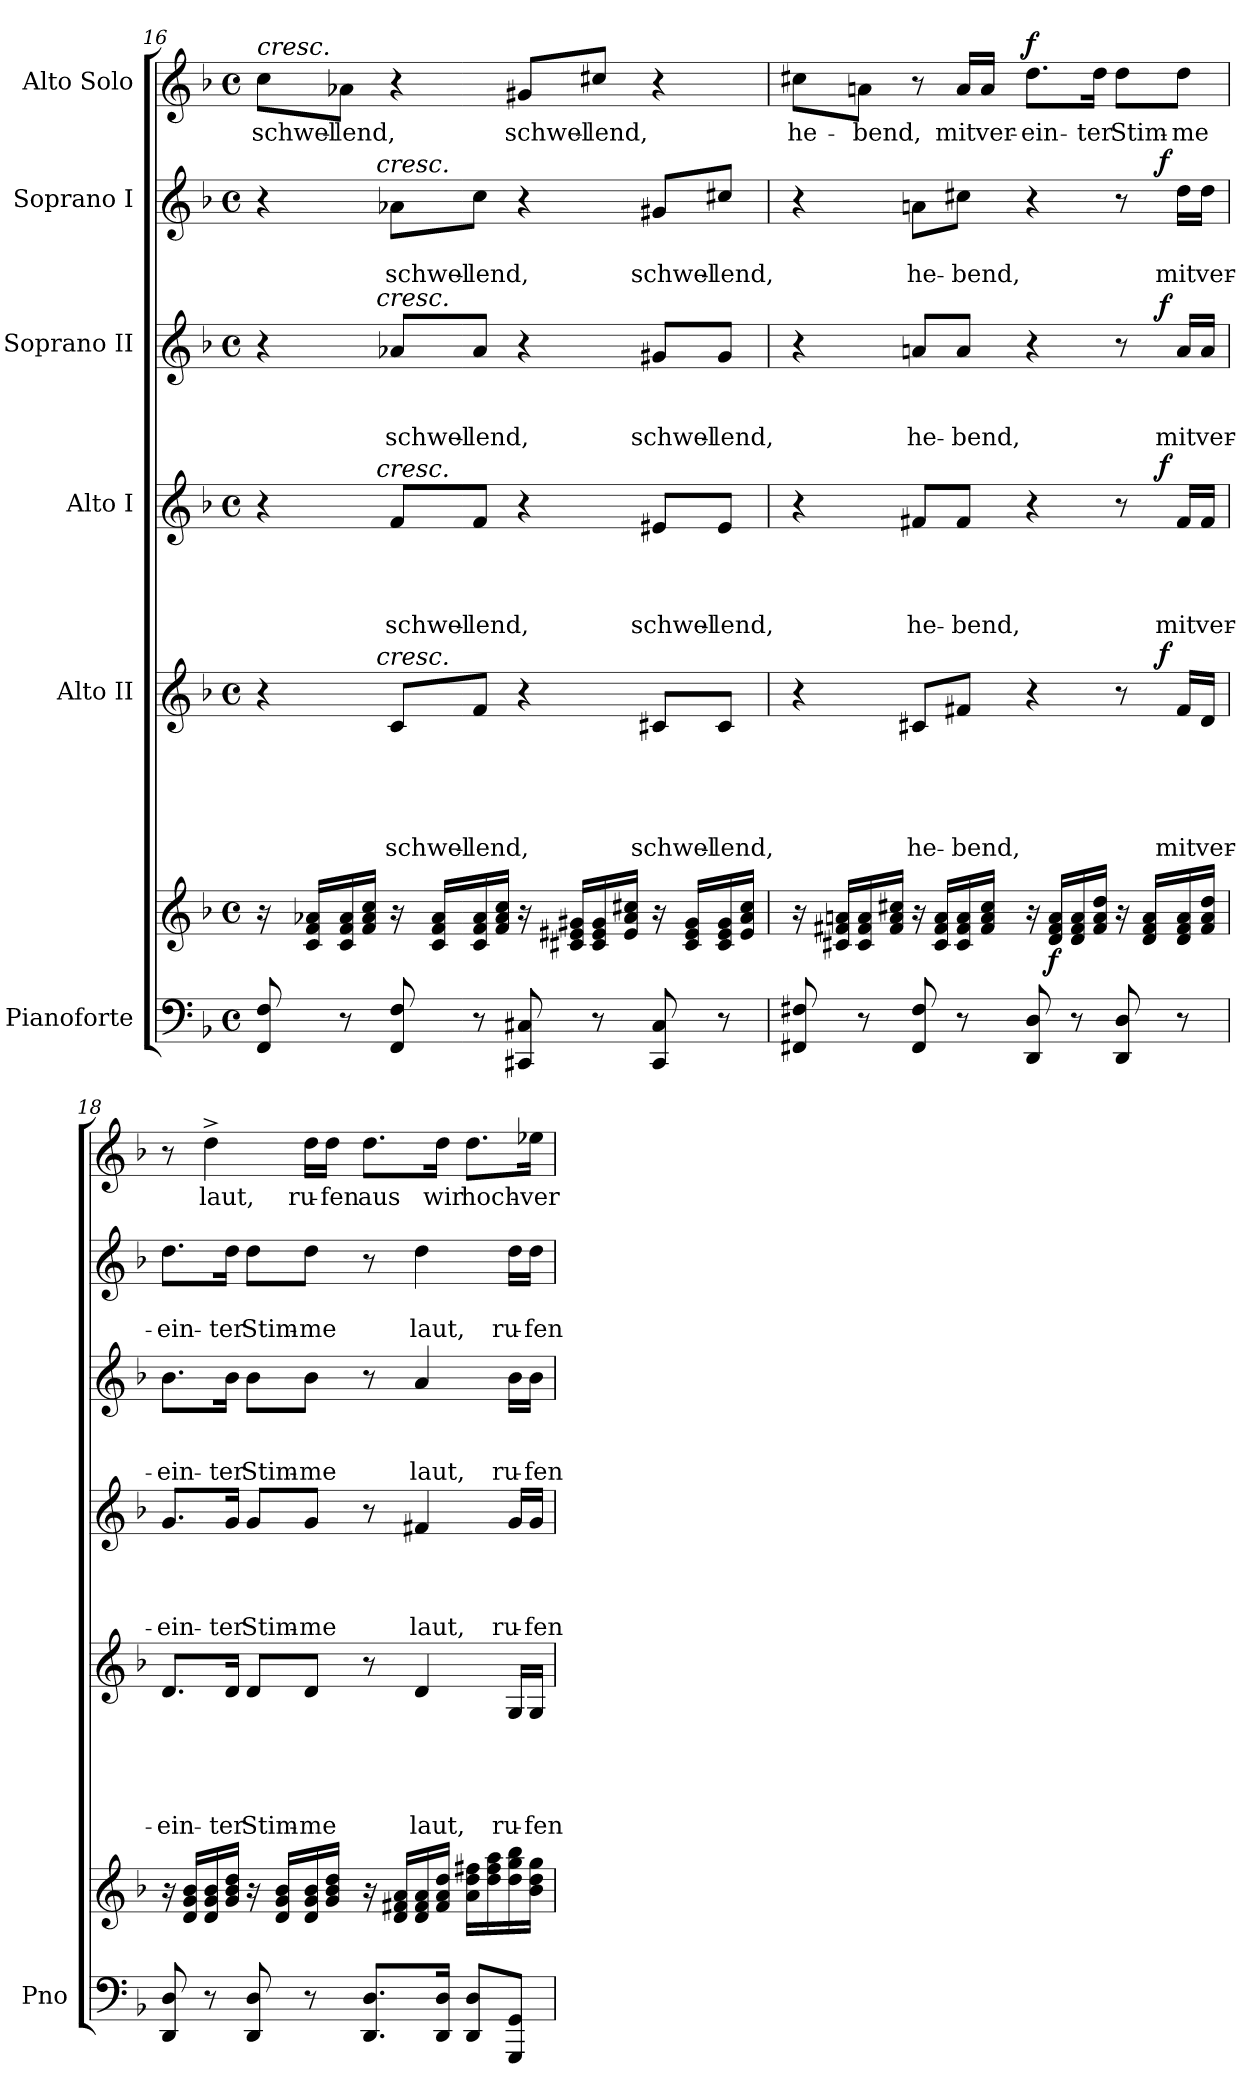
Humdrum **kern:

**kern	**kern	**dynam	**kern	**text	**text	**text	**text	**text	**dynam	**kern	**text	**text	**text	**text	**dynam	**kern	**text	**text	**text	**dynam	**kern	**text	**text	**dynam	**kern	**text	**dynam
*part6	*part6	*part6	*part5	*part5	*part5	*part5	*part5	*part5	*part5	*part4	*part4	*part4	*part4	*part4	*part4	*part3	*part3	*part3	*part3	*part3	*part2	*part2	*part2	*part2	*part1	*part1	*part1
*staff7	*staff6	*staff6/7	*staff5	*staff5	*staff5	*staff5	*staff5	*staff5	*staff5	*staff4	*staff4	*staff4	*staff4	*staff4	*staff4	*staff3	*staff3	*staff3	*staff3	*staff3	*staff2	*staff2	*staff2	*staff2	*staff1	*staff1	*staff1
*I"Pianoforte	*	*	*I"Alto II	*	*	*	*	*	*	*I"Alto I	*	*	*	*	*	*I"Soprano II	*	*	*	*	*I"Soprano I	*	*	*	*I"Alto Solo	*	*
*I'Pno	*	*	*	*	*	*	*	*	*	*	*	*	*	*	*	*	*	*	*	*	*	*	*	*	*	*	*
*clefF4	*clefG2	*	*clefG2	*	*	*	*	*	*	*clefG2	*	*	*	*	*	*clefG2	*	*	*	*	*clefG2	*	*	*	*clefG2	*	*
*k[b-]	*k[b-]	*	*k[b-]	*	*	*	*	*	*	*k[b-]	*	*	*	*	*	*k[b-]	*	*	*	*	*k[b-]	*	*	*	*k[b-]	*	*
*F:	*F:	*	*F:	*	*	*	*	*	*	*F:	*	*	*	*	*	*F:	*	*	*	*	*F:	*	*	*	*F:	*	*
*M4/4	*M4/4	*	*M4/4	*	*	*	*	*	*	*M4/4	*	*	*	*	*	*M4/4	*	*	*	*	*M4/4	*	*	*	*M4/4	*	*
*met(c)	*met(c)	*	*met(c)	*	*	*	*	*	*	*met(c)	*	*	*	*	*	*met(c)	*	*	*	*	*met(c)	*	*	*	*met(c)	*	*
=16	=16	=16	=16	=16	=16	=16	=16	=16	=16	=16	=16	=16	=16	=16	=16	=16	=16	=16	=16	=16	=16	=16	=16	=16	=16	=16	=16
!	!	!	!	!	!	!	!	!	!	!	!	!	!	!	!	!	!	!	!	!	!	!	!	!	!LO:TX:a:i:t=cresc.	!	!
*	*	*	*^	*	*	*	*	*	*	*^	*	*	*	*	*	*^	*	*	*	*	*^	*	*	*	*	*	*
8FF/ 8F/	16r	.	4r	8..ryy	.	.	.	.	.	.	4r	8..ryy	.	.	.	.	.	4r	8..ryy	.	.	.	.	4r	8..ryy	.	.	.	8cc\L	schwel-	.
.	16c/ 16f/ 16a-X/LL	.	.	.	.	.	.	.	.	.	.	.	.	.	.	.	.	.	.	.	.	.	.	.	.	.	.	.	.	.	.
8r	16c/ 16f/ 16a-/	.	.	.	.	.	.	.	.	.	.	.	.	.	.	.	.	.	.	.	.	.	.	.	.	.	.	.	8a-X\J	-lend,	.
.	16f/ 16a-/ 16cc/JJ	.	.	.	.	.	.	.	.	.	.	.	.	.	.	.	.	.	.	.	.	.	.	.	.	.	.	.	.	.	.
!	!	!	!	!	!	!	!	!	!	!	!	!	!	!	!	!	!	!	!	!	!	!	!	!	!LO:TX:a:i:t=cresc.	!	!	!	!	!	!
!	!	!	!	!	!	!	!	!	!	!	!	!	!	!	!	!	!	!	!LO:TX:a:i:t=cresc.	!	!	!	!	!	!	!	!	!	!	!	!
!	!	!	!	!	!	!	!	!	!	!	!	!LO:TX:a:i:t=cresc.	!	!	!	!	!	!	!	!	!	!	!	!	!	!	!	!	!	!	!
!	!	!	!	!LO:TX:a:i:t=cresc.	!	!	!	!	!	!	!	!	!	!	!	!	!	!	!	!	!	!	!	!	!	!	!	!	!	!	!
.	.	.	.	2ryy	.	.	.	.	.	.	.	2ryy	.	.	.	.	.	.	2ryy	.	.	.	.	.	2ryy	.	.	.	.	.	.
8FF/ 8F/	16r	.	8c/L	.	.	.	.	.	schwel-	.	8f/L	.	.	.	.	schwel-	.	8a-X/L	.	.	.	schwel-	.	8a-X\L	.	.	schwel-	.	4r	.	.
.	16c/ 16f/ 16a-/LL	.	.	.	.	.	.	.	.	.	.	.	.	.	.	.	.	.	.	.	.	.	.	.	.	.	.	.	.	.	.
8r	16c/ 16f/ 16a-/	.	8f/J	.	.	.	.	.	-lend,	.	8f/J	.	.	.	.	-lend,	.	8a-/J	.	.	.	-lend,	.	8cc\J	.	.	-lend,	.	.	.	.
.	16f/ 16a-/ 16cc/JJ	.	.	.	.	.	.	.	.	.	.	.	.	.	.	.	.	.	.	.	.	.	.	.	.	.	.	.	.	.	.
8CC#X/ 8C#X/	16r	.	4r	.	.	.	.	.	.	.	4r	.	.	.	.	.	.	4r	.	.	.	.	.	4r	.	.	.	.	8g#X/L	schwel-	.
.	16c#X/ 16e#X/ 16g#X/LL	.	.	.	.	.	.	.	.	.	.	.	.	.	.	.	.	.	.	.	.	.	.	.	.	.	.	.	.	.	.
8r	16c#/ 16e#/ 16g#/	.	.	.	.	.	.	.	.	.	.	.	.	.	.	.	.	.	.	.	.	.	.	.	.	.	.	.	8cc#X/J	-lend,	.
.	16e#/ 16a-/ 16cc#X/JJ	.	.	.	.	.	.	.	.	.	.	.	.	.	.	.	.	.	.	.	.	.	.	.	.	.	.	.	.	.	.
.	.	.	.	4ryy	.	.	.	.	.	.	.	4ryy	.	.	.	.	.	.	4ryy	.	.	.	.	.	4ryy	.	.	.	.	.	.
8CC#/ 8C#/	16r	.	8c#X/L	.	.	.	.	.	schwel-	.	8e#X/L	.	.	.	.	schwel-	.	8g#X/L	.	.	.	schwel-	.	8g#X/L	.	.	schwel-	.	4r	.	.
.	16c#/ 16e#/ 16g#/LL	.	.	.	.	.	.	.	.	.	.	.	.	.	.	.	.	.	.	.	.	.	.	.	.	.	.	.	.	.	.
8r	16c#/ 16e#/ 16g#/	.	8c#/J	.	.	.	.	.	-lend,	.	8e#/J	.	.	.	.	-lend,	.	8g#/J	.	.	.	-lend,	.	8cc#X/J	.	.	-lend,	.	.	.	.
.	16e#/ 16a-/ 16cc#/JJ	.	.	.	.	.	.	.	.	.	.	.	.	.	.	.	.	.	.	.	.	.	.	.	.	.	.	.	.	.	.
.	.	.	.	32ryy	.	.	.	.	.	.	.	32ryy	.	.	.	.	.	.	32ryy	.	.	.	.	.	32ryy	.	.	.	.	.	.
!!LO:LB:g=z
=17	=17	=17	=17	=17	=17	=17	=17	=17	=17	=17	=17	=17	=17	=17	=17	=17	=17	=17	=17	=17	=17	=17	=17	=17	=17	=17	=17	=17	=17	=17	=17
8FF#X/ 8F#X/	16r	.	4r	2ryy	.	.	.	.	.	.	4r	2ryy	.	.	.	.	.	4r	2ryy	.	.	.	.	4r	2ryy	.	.	.	8cc#X\L	he-	.
.	16c#X/ 16f#X/ 16an/LL	.	.	.	.	.	.	.	.	.	.	.	.	.	.	.	.	.	.	.	.	.	.	.	.	.	.	.	.	.	.
8r	16c#/ 16f#/ 16a/	.	.	.	.	.	.	.	.	.	.	.	.	.	.	.	.	.	.	.	.	.	.	.	.	.	.	.	8an\J	-bend,	.
.	16f#/ 16a/ 16cc#X/JJ	.	.	.	.	.	.	.	.	.	.	.	.	.	.	.	.	.	.	.	.	.	.	.	.	.	.	.	.	.	.
8FF#/ 8F#/	16r	.	8c#X/L	.	.	.	.	.	he-	.	8f#X/L	.	.	.	.	he-	.	8an/L	.	.	.	he-	.	8an\L	.	.	he-	.	8r	.	.
.	16c#/ 16f#/ 16a/LL	.	.	.	.	.	.	.	.	.	.	.	.	.	.	.	.	.	.	.	.	.	.	.	.	.	.	.	.	.	.
8r	16c#/ 16f#/ 16a/	.	8f#X/J	.	.	.	.	.	-bend,	.	8f#/J	.	.	.	.	-bend,	.	8a/J	.	.	.	-bend,	.	8cc#X\J	.	.	-bend,	.	16a/LL	mit	.
.	16f#/ 16a/ 16cc#/JJ	.	.	.	.	.	.	.	.	.	.	.	.	.	.	.	.	.	.	.	.	.	.	.	.	.	.	.	16a/JJ	ver-	.
!	!	!	!	!	!	!	!	!	!	!	!	!	!	!	!	!	!	!	!	!	!	!	!	!	!	!	!	!	!	!	!LO:DY:a
8DD/ 8D/	16r	.	4r	4ryy	.	.	.	.	.	.	4r	4ryy	.	.	.	.	.	4r	4ryy	.	.	.	.	4r	4ryy	.	.	.	8.dd\L	-ein-	f
!	!	!LO:DY:b	!	!	!	!	!	!	!	!	!	!	!	!	!	!	!	!	!	!	!	!	!	!	!	!	!	!	!	!	!
.	16d/ 16f#/ 16a/LL	f	.	.	.	.	.	.	.	.	.	.	.	.	.	.	.	.	.	.	.	.	.	.	.	.	.	.	.	.	.
8r	16d/ 16f#/ 16a/	.	.	.	.	.	.	.	.	.	.	.	.	.	.	.	.	.	.	.	.	.	.	.	.	.	.	.	.	.	.
.	16f#/ 16a/ 16dd/JJ	.	.	.	.	.	.	.	.	.	.	.	.	.	.	.	.	.	.	.	.	.	.	.	.	.	.	.	16dd\Jk	-ter	.
8DD/ 8D/	16r	.	8r	16.ryy	.	.	.	.	.	.	8r	16.ryy	.	.	.	.	.	8r	16.ryy	.	.	.	.	8r	16.ryy	.	.	.	8dd\L	Stim-	.
.	16d/ 16f#/ 16a/LL	.	.	.	.	.	.	.	.	.	.	.	.	.	.	.	.	.	.	.	.	.	.	.	.	.	.	.	.	.	.
!	!	!	!	!	!	!	!	!	!	!LO:DY:b	!	!	!	!	!	!	!LO:DY:b	!	!	!	!	!	!LO:DY:b	!	!	!	!	!LO:DY:b	!	!	!
.	.	.	.	8ryy	.	.	.	.	.	f	.	8ryy	.	.	.	.	f	.	8ryy	.	.	.	f	.	8ryy	.	.	f	.	.	.
8r	16d/ 16f#/ 16a/	.	16f#/LL	.	.	.	.	.	mit	.	16f#/LL	.	.	.	.	mit	.	16a/LL	.	.	.	mit	.	16dd\LL	.	.	mit	.	8dd\J	-me	.
.	16f#/ 16a/ 16dd/JJ	.	16d/JJ	.	.	.	.	.	ver-	.	16f#/JJ	.	.	.	.	ver-	.	16a/JJ	.	.	.	ver-	.	16dd\JJ	.	.	ver-	.	.	.	.
.	.	.	.	32ryy	.	.	.	.	.	.	.	32ryy	.	.	.	.	.	.	32ryy	.	.	.	.	.	32ryy	.	.	.	.	.	.
*	*	*	*v	*v	*	*	*	*	*	*	*	*	*	*	*	*	*	*v	*v	*	*	*	*	*v	*v	*	*	*	*	*	*
*	*	*	*	*	*	*	*	*	*	*v	*v	*	*	*	*	*	*	*	*	*	*	*	*	*	*	*	*	*
=18	=18	=18	=18	=18	=18	=18	=18	=18	=18	=18	=18	=18	=18	=18	=18	=18	=18	=18	=18	=18	=18	=18	=18	=18	=18	=18	=18
8DD/ 8D/	16r	.	8.d/L	.	.	.	.	-ein-	.	8.g/L	.	.	.	-ein-	.	8.b-\L	.	.	-ein-	.	8.dd\L	.	-ein-	.	8r	.	.
.	16d/ 16g/ 16b-/LL	.	.	.	.	.	.	.	.	.	.	.	.	.	.	.	.	.	.	.	.	.	.	.	.	.	.
8r	16d/ 16g/ 16b-/	.	.	.	.	.	.	.	.	.	.	.	.	.	.	.	.	.	.	.	.	.	.	.	4dd^>\	laut,	.
.	16g/ 16b-/ 16dd/JJ	.	16d/Jk	.	.	.	.	-ter	.	16g/Jk	.	.	.	-ter	.	16b-\Jk	.	.	-ter	.	16dd\Jk	.	-ter	.	.	.	.
8DD/ 8D/	16r	.	8d/L	.	.	.	.	Stim-	.	8g/L	.	.	.	Stim-	.	8b-\L	.	.	Stim-	.	8dd\L	.	Stim-	.	.	.	.
.	16d/ 16g/ 16b-/LL	.	.	.	.	.	.	.	.	.	.	.	.	.	.	.	.	.	.	.	.	.	.	.	.	.	.
8r	16d/ 16g/ 16b-/	.	8d/J	.	.	.	.	-me	.	8g/J	.	.	.	-me	.	8b-\J	.	.	-me	.	8dd\J	.	-me	.	16dd\LL	ru-	.
.	16g/ 16b-/ 16dd/JJ	.	.	.	.	.	.	.	.	.	.	.	.	.	.	.	.	.	.	.	.	.	.	.	16dd\JJ	-fen	.
8.DD/ 8.D/L	16r	.	8r	.	.	.	.	.	.	8r	.	.	.	.	.	8r	.	.	.	.	8r	.	.	.	8.dd\L	aus	.
.	16d/ 16f#X/ 16a/LL	.	.	.	.	.	.	.	.	.	.	.	.	.	.	.	.	.	.	.	.	.	.	.	.	.	.
.	16d/ 16f#/ 16a/	.	4d/	.	.	.	.	laut,	.	4f#X/	.	.	.	laut,	.	4a/	.	.	laut,	.	4dd\	.	laut,	.	.	.	.
16DD/ 16D/Jk	16f#/ 16a/ 16dd/JJ	.	.	.	.	.	.	.	.	.	.	.	.	.	.	.	.	.	.	.	.	.	.	.	16dd\Jk	wir	.
8DD/ 8D/L	16a\ 16dd\ 16ff#X\LL	.	.	.	.	.	.	.	.	.	.	.	.	.	.	.	.	.	.	.	.	.	.	.	8.dd\L	hoch-	.
.	16dd\ 16ff#\ 16aa\	.	.	.	.	.	.	.	.	.	.	.	.	.	.	.	.	.	.	.	.	.	.	.	.	.	.
8GGG/ 8GG/J	16dd\ 16gg\ 16bb-\	.	16G/LL	.	.	.	.	ru-	.	16g/LL	.	.	.	ru-	.	16b-\LL	.	.	ru-	.	16dd\LL	.	ru-	.	.	.	.
.	16b-\ 16dd\ 16gg\JJ	.	16G/JJ	.	.	.	.	-fen	.	16g/JJ	.	.	.	-fen	.	16b-\JJ	.	.	-fen	.	16dd\JJ	.	-fen	.	16ee-X\Jk	-ver-	.
=	=	=	=	=	=	=	=	=	=	=	=	=	=	=	=	=	=	=	=	=	=	=	=	=	=	=	=
*-	*-	*-	*-	*-	*-	*-	*-	*-	*-	*-	*-	*-	*-	*-	*-	*-	*-	*-	*-	*-	*-	*-	*-	*-	*-	*-	*-
